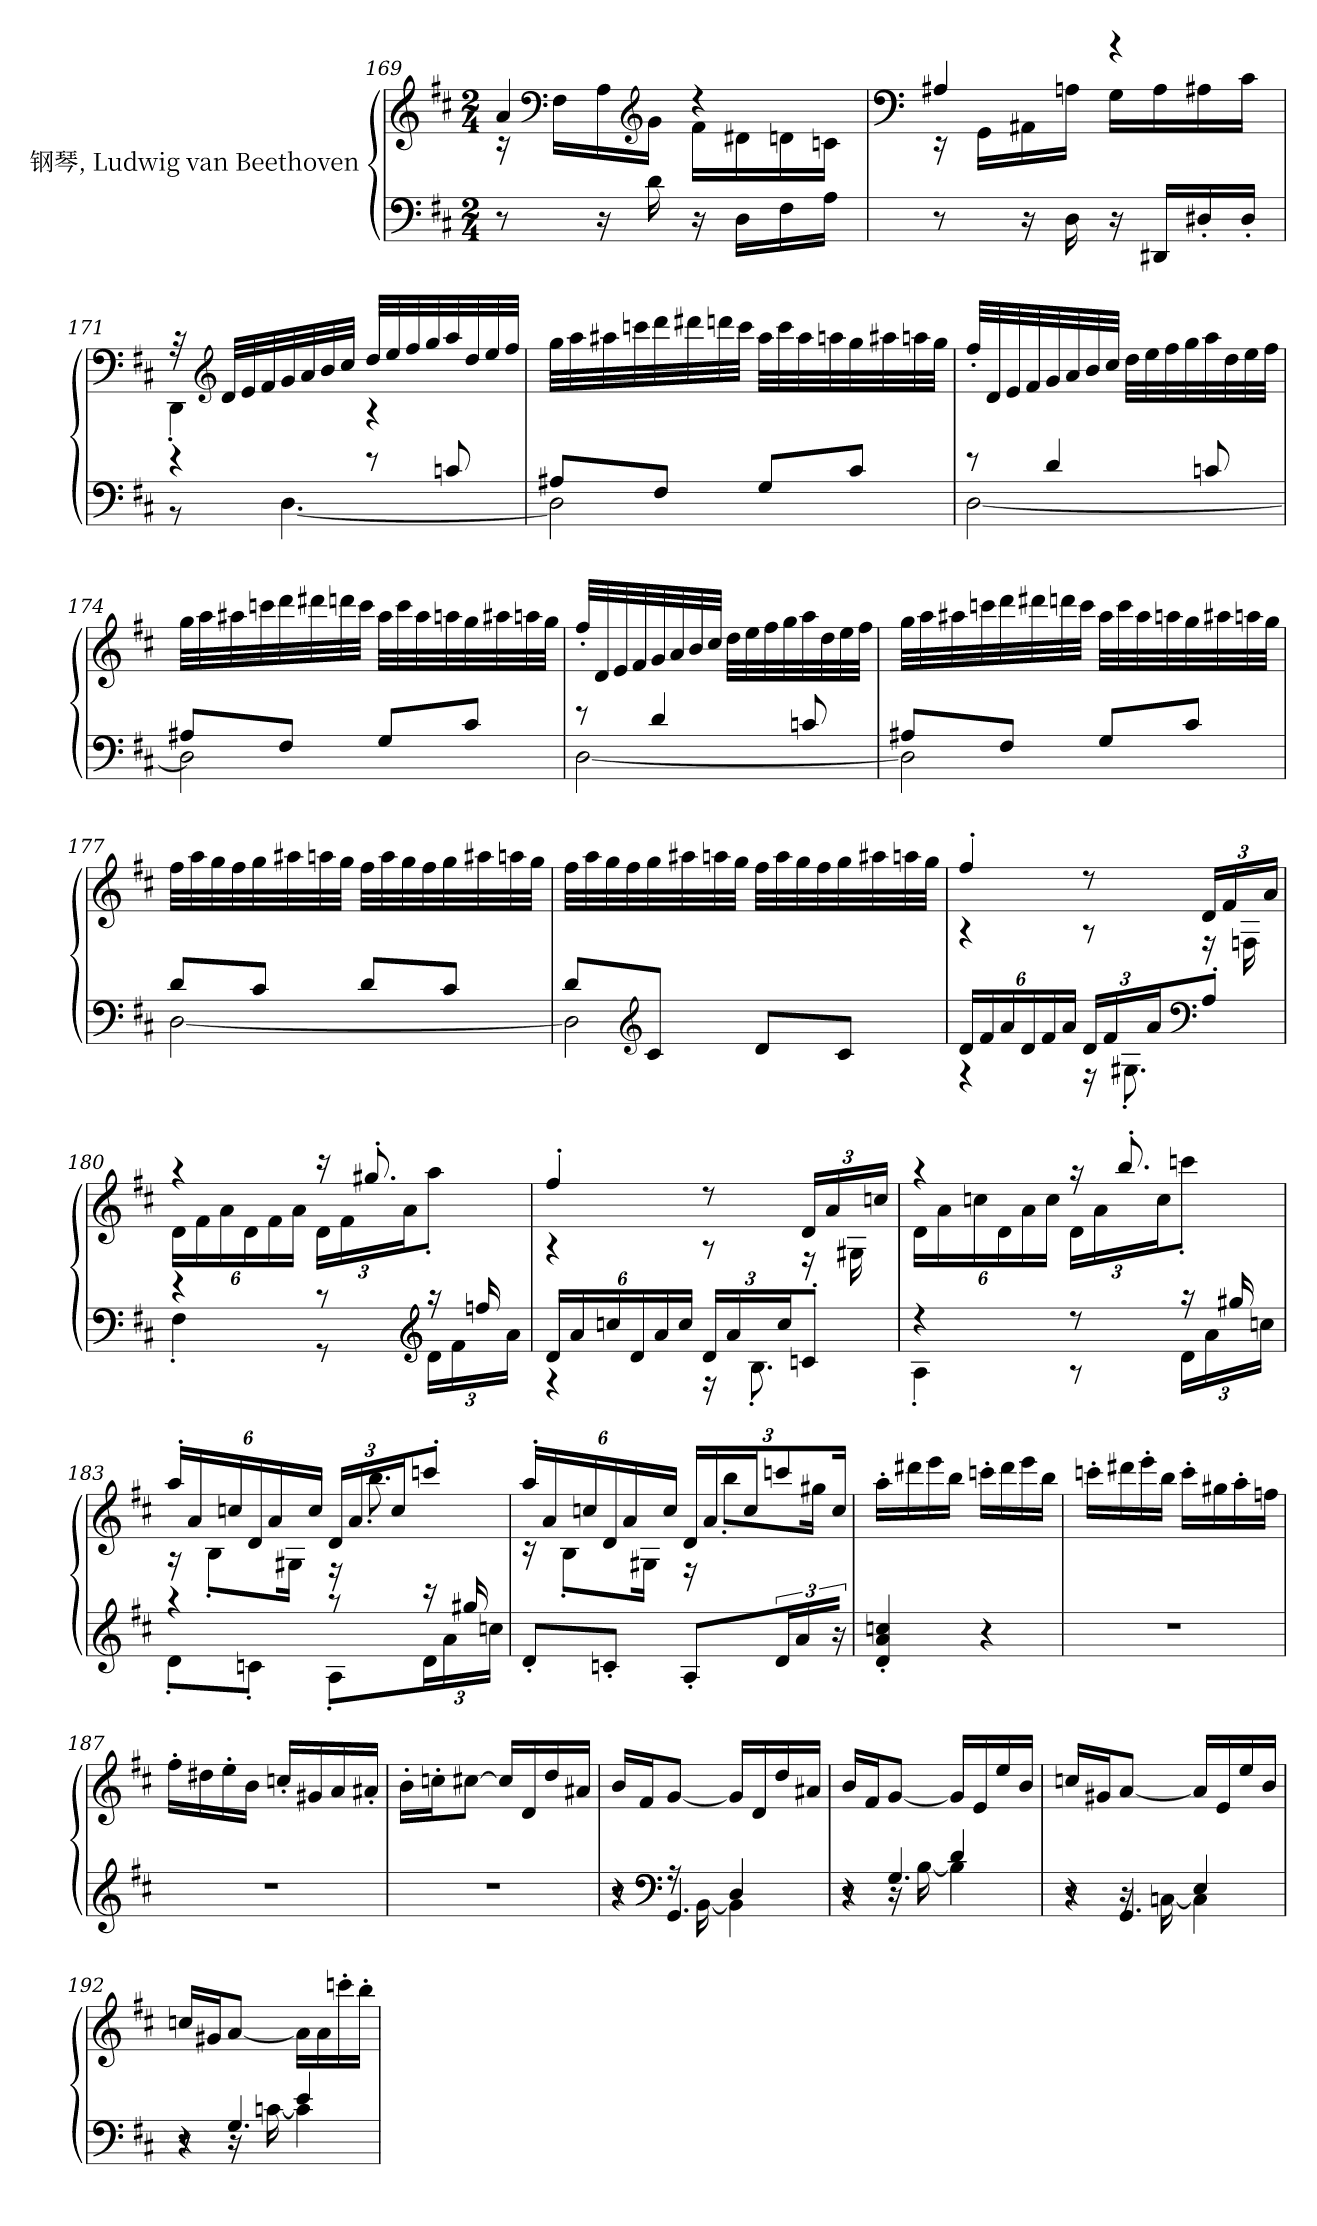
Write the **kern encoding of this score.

**kern	**kern
*part1	*part1
*staff2	*staff1
*I"钢琴, Ludwig van Beethoven	*
*clefF4	*clefG2
*k[f#c#]	*k[f#c#]
*M2/4	*M2/4
=169	=169
*	*^
8r	4a/	16r
*	*clefF4	*
.	.	16F#\LL
16r	.	16A\
*	*clefG2	*
16d\	.	16g\JJ
16r	4r	16f#\LL
16D\LL	.	16d#X\
16F#\	.	16dn\
16A\JJ	.	16cn\JJ
=170	=170	=170
*	*clefF4	*
8r	4A#X/	16r
.	.	16GG\LL
16r	.	16AA#X\
16D\	.	16An\JJ
16r	4r	16G\LL
16DD#X/LL	.	16A\
16D#X'/	.	16A#X\
16D#'/JJ	.	16c#\JJ
!!LO:LB:g=z	!!
=171	=171	=171
*^	*	*
4r	8r	32r	4DD'\
*	*	*clefG2	*
.	.	32d/LLL	.
.	.	32e/	.
.	.	32f#/	.
.	[4.D\	32g/	.
.	.	32a/	.
.	.	32b/	.
.	.	32cc#/JJJ	.
8r	.	32dd/LLL	4r
.	.	32ee/	.
.	.	32ff#/	.
.	.	32gg/	.
8cn/	.	32aa/	.
.	.	32dd/	.
.	.	32ee/	.
.	.	32ff#/JJJ	.
*	*	*v	*v
=172	=172	=172
8A#X/L	2D\]	32gg\LLL
.	.	32aa\
.	.	32aa#X\
.	.	32cccn\
8F#/J	.	32ddd\
.	.	32ddd#X\
.	.	32dddn\
.	.	32ccc\JJJ
8G/L	.	32aa#\LLL
.	.	32ccc\
.	.	32aa#\
.	.	32aan\
8c#/J	.	32gg\
.	.	32aa#X\
.	.	32aan\
.	.	32gg\JJJ
!!LO:LB:g=z
=173	=173	=173
8r	[2D\	32ff#'/LLL
.	.	32d/
.	.	32e/
.	.	32f#/
4d/	.	32g/
.	.	32a/
.	.	32b/
.	.	32cc#/JJJ
.	.	32dd\LLL
.	.	32ee\
.	.	32ff#\
.	.	32gg\
8cn/	.	32aa\
.	.	32dd\
.	.	32ee\
.	.	32ff#\JJJ
=174	=174	=174
8A#X/L	2D\]	32gg\LLL
.	.	32aa\
.	.	32aa#X\
.	.	32cccn\
8F#/J	.	32ddd\
.	.	32ddd#X\
.	.	32dddn\
.	.	32ccc\JJJ
8G/L	.	32aa#\LLL
.	.	32ccc\
.	.	32aa#\
.	.	32aan\
8c#/J	.	32gg\
.	.	32aa#X\
.	.	32aan\
.	.	32gg\JJJ
!!LO:PB:g=z
=175	=175	=175
8r	[2D\	32ff#'/LLL
.	.	32d/
.	.	32e/
.	.	32f#/
4d/	.	32g/
.	.	32a/
.	.	32b/
.	.	32cc#/JJJ
.	.	32dd\LLL
.	.	32ee\
.	.	32ff#\
.	.	32gg\
8cn/	.	32aa\
.	.	32dd\
.	.	32ee\
.	.	32ff#\JJJ
=176	=176	=176
8A#X/L	2D\]	32gg\LLL
.	.	32aa\
.	.	32aa#X\
.	.	32cccn\
8F#/J	.	32ddd\
.	.	32ddd#X\
.	.	32dddn\
.	.	32ccc\JJJ
8G/L	.	32aa#\LLL
.	.	32ccc\
.	.	32aa#\
.	.	32aan\
8c#/J	.	32gg\
.	.	32aa#X\
.	.	32aan\
.	.	32gg\JJJ
!!LO:LB:g=z
=177	=177	=177
8d/L	[2D\	32ff#\LLL
.	.	32aa\
.	.	32gg\
.	.	32ff#\
8c#/J	.	32gg\
.	.	32aa#X\
.	.	32aan\
.	.	32gg\JJJ
8d/L	.	32ff#\LLL
.	.	32aa\
.	.	32gg\
.	.	32ff#\
8c#/J	.	32gg\
.	.	32aa#X\
.	.	32aan\
.	.	32gg\JJJ
=178	=178	=178
8d/L	2D\]	32ff#\LLL
.	.	32aa\
.	.	32gg\
.	.	32ff#\
*clefG2	*	*
8c#/J	.	32gg\
.	.	32aa#X\
.	.	32aan\
.	.	32gg\JJJ
8d/L	.	32ff#\LLL
.	.	32aa\
.	.	32gg\
.	.	32ff#\
8c#/J	.	32gg\
.	.	32aa#X\
.	.	32aan\
.	.	32gg\JJJ
!!LO:LB:g=z
=179	=179	=179
*Xbrackettup	*	*
*	*	*^
24d/LL	4r	4ff#'/	4r
24f#/	.	.	.
24a/	.	.	.
24d/	.	.	.
24f#/	.	.	.
24a/JJ	.	.	.
24d/LL	16r	8r	8r
24f#/	.	.	.
.	8.G#X'\	.	.
24a/J	.	.	.
*clefF4	*	*	*
*	*	*Xbrackettup	*
8A'/J	.	24d/LL	16r
.	.	24f#/	.
.	.	.	16Fn\
.	.	24a/JJ	.
=180	=180	=180	=180
4r	4F#'\	4r	24d\LL
.	.	.	24f#\
.	.	.	24a\
.	.	.	24d\
.	.	.	24f#\
.	.	.	24a\JJ
8r	8r	16r	24d\LL
.	.	.	24f#\
.	.	8.gg#X'/	.
.	.	.	24a\J
*clefG2	*	*	*
16r	24d\LL	.	8aa'\J
.	24f#\	.	.
16ffn/	.	.	.
.	24a\JJ	.	.
!!LO:LB:g=z	!!
=181	=181	=181	=181
24d/LL	4r	4ff#'/	4r
24a/	.	.	.
24ccn/	.	.	.
24d/	.	.	.
24a/	.	.	.
24cc/JJ	.	.	.
24d/LL	16r	8r	8r
24a/	.	.	.
.	8.B'\	.	.
24cc/J	.	.	.
8cn'/J	.	24d/LL	16r
.	.	24a/	.
.	.	.	16G#X\
.	.	24ccn/JJ	.
=182	=182	=182	=182
4r	4A'\	4r	24d\LL
.	.	.	24a\
.	.	.	24ccn\
.	.	.	24d\
.	.	.	24a\
.	.	.	24cc\JJ
8r	8r	16r	24d\LL
.	.	.	24a\
.	.	8.bb'/	.
.	.	.	24cc\J
16r	24d\LL	.	8cccn'\J
.	24a\	.	.
16gg#X/	.	.	.
.	24ccn\JJ	.	.
!!LO:LB:g=z	!!
=183	=183	=183	=183
4r	8d'\L	24aa'/LL	16r
.	.	24a/	.
.	.	.	8B'\L
.	.	24ccn/	.
.	8cn'\J	24d/	.
.	.	24a/	.
.	.	.	16G#X\Jk
.	.	24cc/JJ	.
8r	8A'\L	24d/LL	16r
.	.	24a/	.
.	.	.	8.bb'\
.	.	24cc/J	.
16r	24d\L	8cccn'/J	.
.	24a\	.	.
16gg#X/	.	.	.
.	24ccn\JJ	.	.
*v	*v	*	*
=184	=184	=184
8d'/L	24aa'/LL	16r
.	24a/	.
.	.	8B'\L
.	24ccn/	.
8cn'/J	24d/	.
.	24a/	.
.	.	16G#X\Jk
.	24cc/JJ	.
8A'/L	24d/LL	16r
.	24a/	.
.	.	8bb'\L
.	24cc/J	.
*brackettup	*	*
24d/L	12cccn/	.
24a/JJ	.	.
.	.	16gg#X\Jk
24r	24cc/Jk	.
*	*v	*v
!!LO:LB:g=z
=185	=185
4d/' 4a/' 4ccn/'	16aa'\LL
.	16ddd#X\
.	16eee\
.	16bb\JJ
4r	16cccn'\LL
.	16ddd#\
.	16eee\
.	16bb\JJ
=186	=186
2r	16cccn'\LL
.	16ddd#X\
.	16eee'\
.	16bb\JJ
.	16ccc'\LL
.	16gg#X\
.	16aa'\
.	16ffn\JJ
=187	=187
2r	16ff#'\LL
.	16dd#X\
.	16ee'\
.	16b\JJ
.	16ccn'/LL
.	16g#X/
.	16a/
.	16a#X'/JJ
!!LO:PB:g=z
=188	=188
2r	16b'\LL
.	16ccn'\J
*	*MM18
.	[8cc#X\J
.	16cc#/LL]
*	*MM97
.	16d/
.	16dd/
.	16a#X/JJ
=189	=189
*^	*
*	*^	*
4r	8r	8r	16b/LL
.	.	.	16f#/J
*clefF4	*	*	*
.	16r	4.GG/	[8g/J
.	[16BB\	.	.
4D/	4BB\]	.	16g/LL]
.	.	.	16d/
.	.	.	16dd/
.	.	.	16a#X/JJ
=190	=190	=190	=190
4r	8r	8r	16b/LL
.	.	.	16f#/J
.	16r	4.G/	[8g/J
.	[16B\	.	.
4d/	4B\]	.	16g/LL]
.	.	.	16e/
.	.	.	16ee/
.	.	.	16b/JJ
=191	=191	=191	=191
4r	8r	8r	16ccn/LL
.	.	.	16g#X/J
.	16r	4.GG/	[8a/J
.	[16Cn\	.	.
4E/	4C\]	.	16a/LL]
.	.	.	16e/
.	.	.	16ee/
.	.	.	16b/JJ
!!LO:LB:g=z
=192	=192	=192	=192
4r	8r	8r	16ccn/LL
.	.	.	16g#X/J
.	16r	4.G/	[8a/J
.	[16cn\	.	.
4e/	4c\]	.	16a\LL]
.	.	.	16a\
.	.	.	16cccn'\
.	.	.	16bb'\JJ
*v	*v	*v	*
=	=
*-	*-
